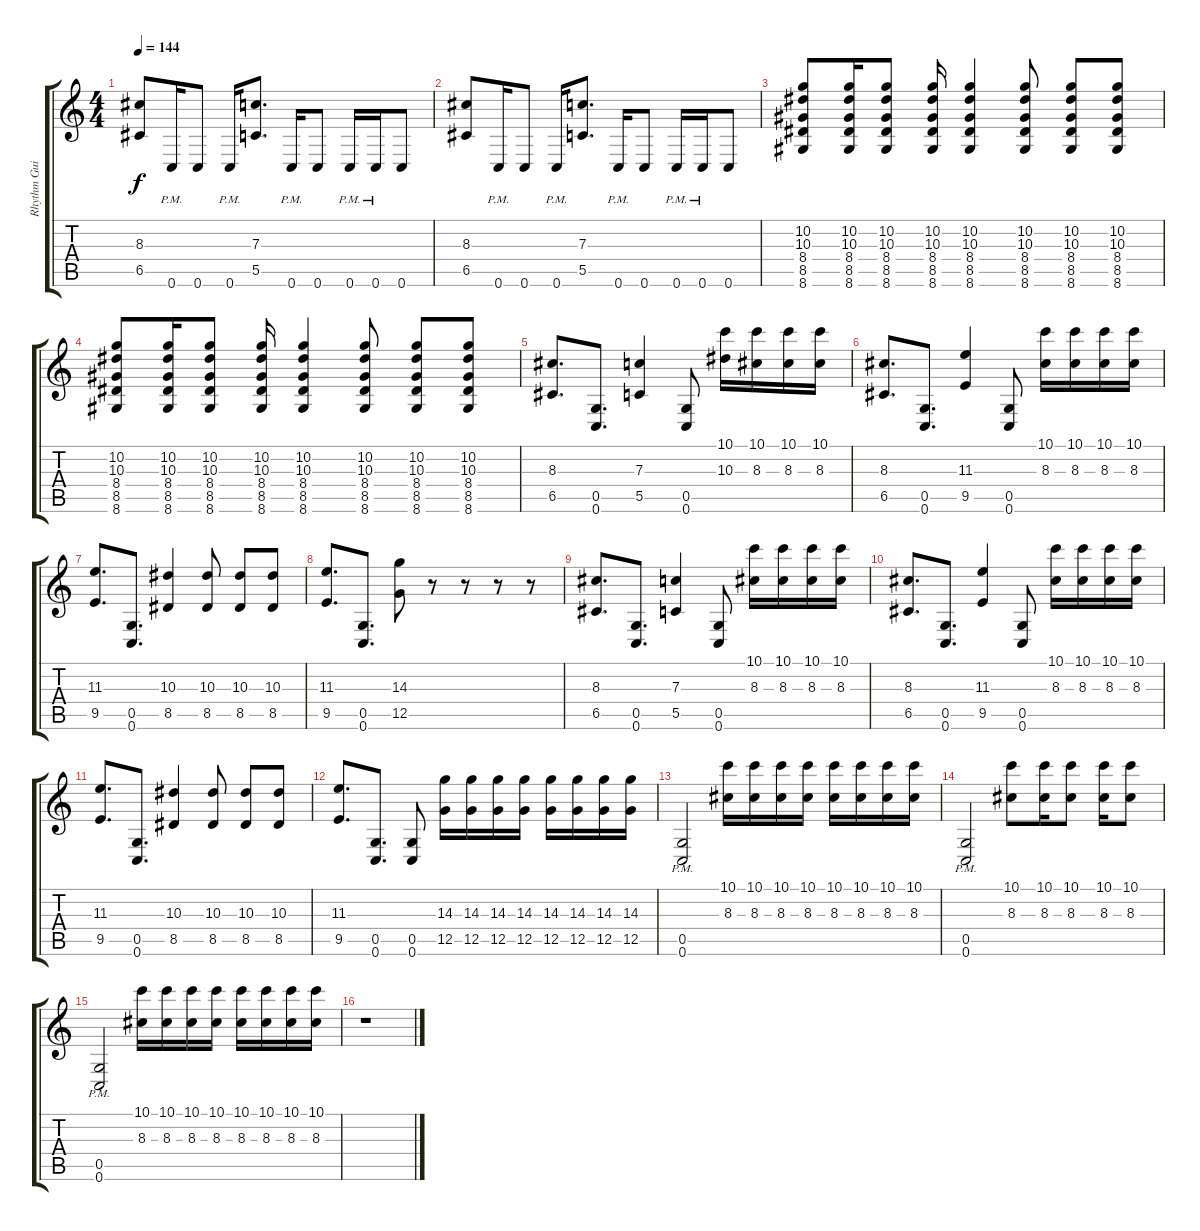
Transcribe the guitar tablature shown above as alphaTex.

\track ("Rhythm Guitar 1" "Rhythm Gui") {instrument distortionguitar}
\staff {score tabs}
\tuning (D4 A3 F3 C3 G2 C2) {hide}
\ts (4 4)
\tempo 144
\clef g2
\ks c
(8.3 6.5).8{dy f} 0.6{pm}.16 0.6.8 0.6{pm}.16 (7.3 5.5).8{d} 0.6{pm}.16 0.6.8 0.6{pm}.16 0.6{pm}.16 0.6.8 |
(8.3 6.5).8 0.6{pm}.16 0.6.8 0.6{pm}.16 (7.3 5.5).8{d} 0.6{pm}.16 0.6.8 0.6{pm}.16 0.6{pm}.16 0.6.8 |
(10.2 10.3 8.4 8.5 8.6).8 (10.2 10.3 8.4 8.5 8.6).16 (10.2 10.3 8.4 8.5 8.6).8 (10.2 10.3 8.4 8.5 8.6).16 (10.2 10.3 8.4 8.5 8.6).4 (10.2 10.3 8.4 8.5 8.6).8 (10.2 10.3 8.4 8.5 8.6).8 (10.2 10.3 8.4 8.5 8.6).8 |
(10.2 10.3 8.4 8.5 8.6).8 (10.2 10.3 8.4 8.5 8.6).16 (10.2 10.3 8.4 8.5 8.6).8 (10.2 10.3 8.4 8.5 8.6).16 (10.2 10.3 8.4 8.5 8.6).4 (10.2 10.3 8.4 8.5 8.6).8 (10.2 10.3 8.4 8.5 8.6).8 (10.2 10.3 8.4 8.5 8.6).8 |
(8.3 6.5).8{d} (0.5 0.6).8{d} (7.3 5.5).4 (0.5 0.6).8 (10.1 10.3).16 (10.1 8.3).16 (10.1 8.3).16 (10.1 8.3).16 |
(8.3 6.5).8{d} (0.5 0.6).8{d} (11.3 9.5).4 (0.5 0.6).8 (10.1 8.3).16 (10.1 8.3).16 (10.1 8.3).16 (10.1 8.3).16 |
(11.3 9.5).8{d} (0.5 0.6).8{d} (10.3 8.5).4 (10.3 8.5).8 (10.3 8.5).8 (10.3 8.5).8 |
(11.3 9.5).8{d} (0.5 0.6).8{d} (14.3 12.5).8 r.8 r.8 r.8 r.8 |
(8.3 6.5).8{d} (0.5 0.6).8{d} (7.3 5.5).4 (0.5 0.6).8 (10.1 8.3).16 (10.1 8.3).16 (10.1 8.3).16 (10.1 8.3).16 |
(8.3 6.5).8{d} (0.5 0.6).8{d} (11.3 9.5).4 (0.5 0.6).8 (10.1 8.3).16 (10.1 8.3).16 (10.1 8.3).16 (10.1 8.3).16 |
(11.3 9.5).8{d} (0.5 0.6).8{d} (10.3 8.5).4 (10.3 8.5).8 (10.3 8.5).8 (10.3 8.5).8 |
(11.3 9.5).8{d} (0.5 0.6).8{d} (0.5 0.6).8 (14.3 12.5).16 (14.3 12.5).16 (14.3 12.5).16 (14.3 12.5).16 (14.3 12.5).16 (14.3 12.5).16 (14.3 12.5).16 (14.3 12.5).16 |
(0.5{pm} 0.6{pm}).2 (10.1 8.3).16 (10.1 8.3).16 (10.1 8.3).16 (10.1 8.3).16 (10.1 8.3).16 (10.1 8.3).16 (10.1 8.3).16 (10.1 8.3).16 |
(0.5{pm} 0.6{pm}).2 (10.1 8.3).8 (10.1 8.3).16 (10.1 8.3).8 (10.1 8.3).16 (10.1 8.3).8 |
(0.5{pm} 0.6{pm}).2 (10.1 8.3).16 (10.1 8.3).16 (10.1 8.3).16 (10.1 8.3).16 (10.1 8.3).16 (10.1 8.3).16 (10.1 8.3).16 (10.1 8.3).16 |
r.1
